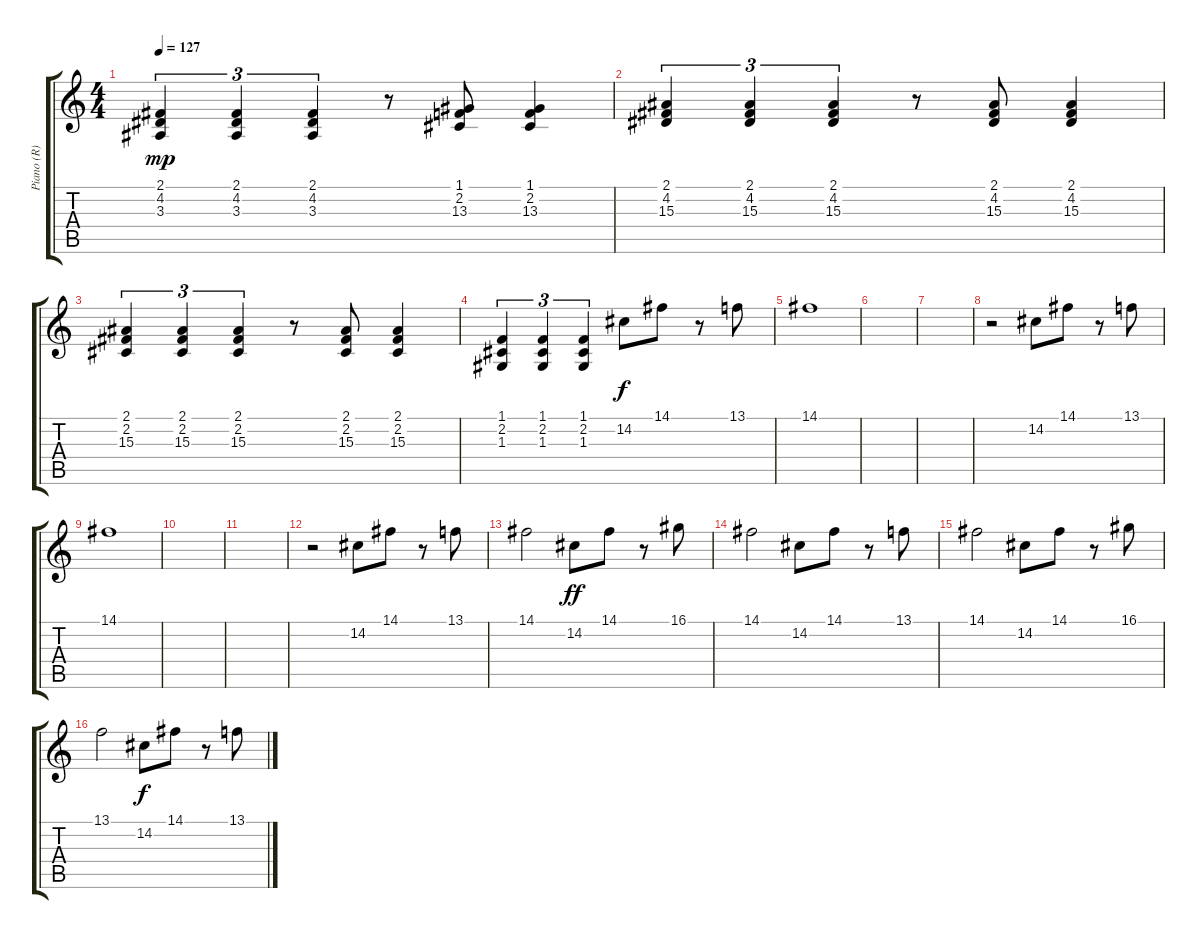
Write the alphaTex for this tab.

\track ("Piano (R)" "Piano (R)") {instrument acousticgrandpiano}
\staff {score tabs}
\tuning (E4 B3 G3 D3 A2 E2) {hide}
\ts (4 4)
\tempo 127
\clef g2
\ks c
(2.1 4.2 3.3).4{tu (3 2) dy mp} (2.1 4.2 3.3).4{tu (3 2)} (2.1 4.2 3.3).4{tu (3 2)} r.8 (1.1 2.2 13.3).8 (1.1 2.2 13.3).4 |
(2.1 4.2 15.3).4{tu (3 2)} (2.1 4.2 15.3).4{tu (3 2)} (2.1 4.2 15.3).4{tu (3 2)} r.8 (2.1 4.2 15.3).8 (2.1 4.2 15.3).4 |
(2.1 2.2 15.3).4{tu (3 2)} (2.1 2.2 15.3).4{tu (3 2)} (2.1 2.2 15.3).4{tu (3 2)} r.8 (2.1 2.2 15.3).8 (2.1 2.2 15.3).4 |
(1.1 2.2 1.3).4{tu (3 2)} (1.1 2.2 1.3).4{tu (3 2)} (1.1 2.2 1.3).4{tu (3 2)} 14.2.8{dy f} 14.1.8 r.8 13.1.8 |
14.1.1 |
|
|
r.2 14.2.8 14.1.8 r.8 13.1.8 |
14.1.1 |
|
|
r.2 14.2.8 14.1.8 r.8 13.1.8 |
14.1.2 14.2.8{dy ff} 14.1.8 r.8 16.1.8 |
14.1.2 14.2.8 14.1.8 r.8 13.1.8 |
14.1.2 14.2.8 14.1.8 r.8 16.1.8 |
13.1.2 14.2.8{dy f} 14.1.8 r.8 13.1.8
